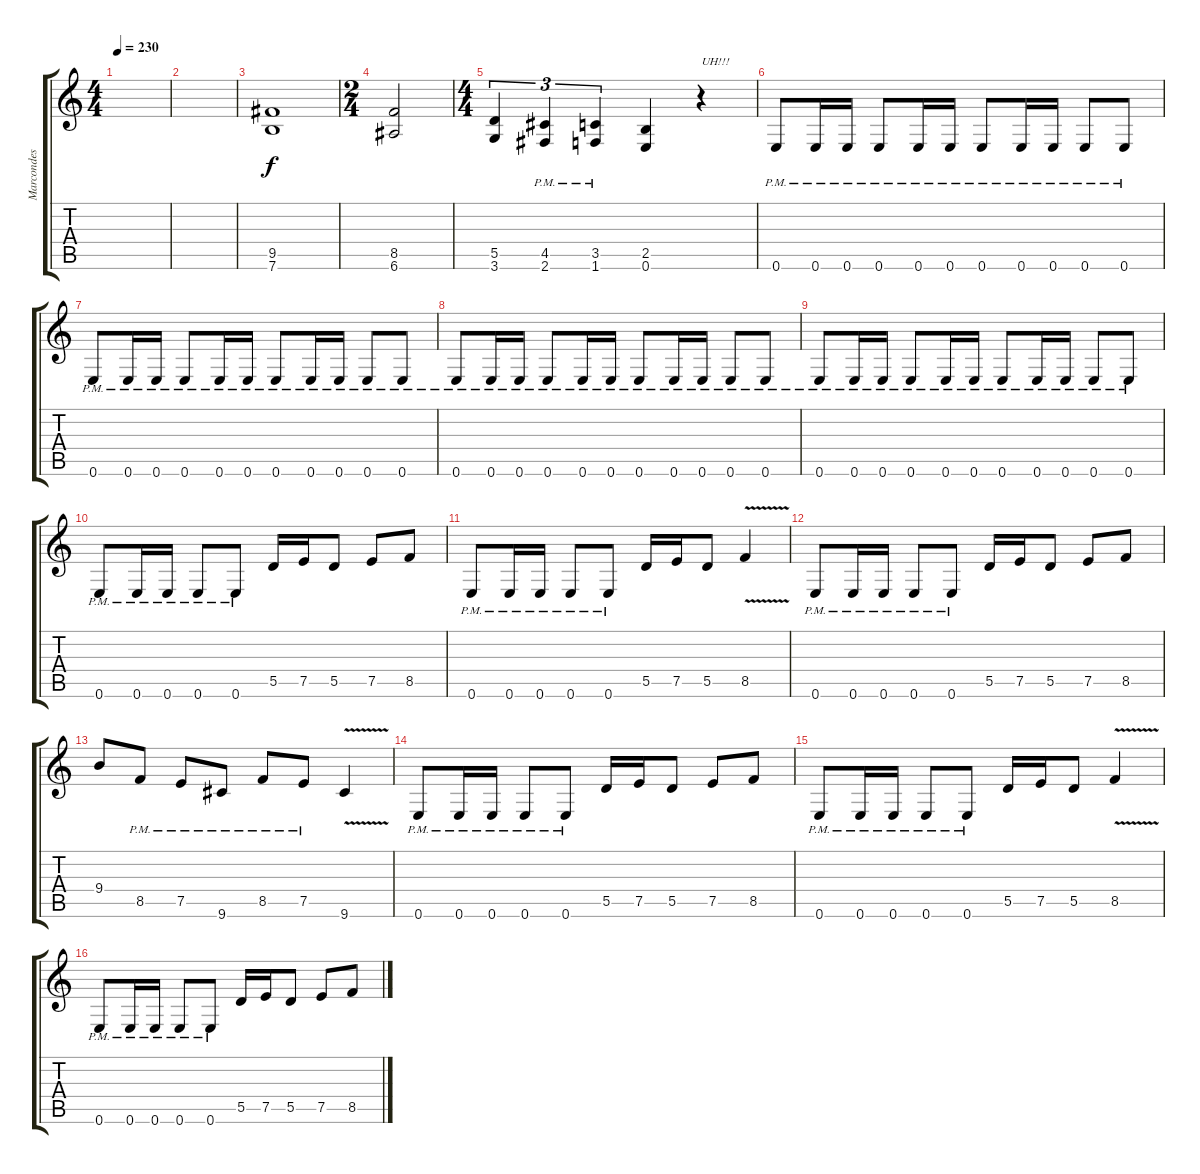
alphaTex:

\track ("Marcondes" "Marcondes") {instrument distortionguitar}
\staff {score tabs}
\tuning (E4 B3 G3 D3 A2 E2) {hide}
\ts (4 4)
\tempo 230
\clef g2
\ks c
|
|
(9.5 7.6).1 |
\ts (2 4)
(8.5 6.6).2 |
\ts (4 4)
(5.5 3.6).4{tu (3 2)} (4.5{pm} 2.6{pm}).4{tu (3 2)} (3.5{pm} 1.6{pm}).4{tu (3 2)} (2.5 0.6).4 r.4{txt "UH!!!"} |
0.6{pm}.8 0.6{pm}.16 0.6{pm}.16 0.6{pm}.8 0.6{pm}.16 0.6{pm}.16 0.6{pm}.8 0.6{pm}.16 0.6{pm}.16 0.6{pm}.8 0.6{pm}.8 |
0.6{pm}.8 0.6{pm}.16 0.6{pm}.16 0.6{pm}.8 0.6{pm}.16 0.6{pm}.16 0.6{pm}.8 0.6{pm}.16 0.6{pm}.16 0.6{pm}.8 0.6{pm}.8 |
0.6{pm}.8 0.6{pm}.16 0.6{pm}.16 0.6{pm}.8 0.6{pm}.16 0.6{pm}.16 0.6{pm}.8 0.6{pm}.16 0.6{pm}.16 0.6{pm}.8 0.6{pm}.8 |
0.6{pm}.8 0.6{pm}.16 0.6{pm}.16 0.6{pm}.8 0.6{pm}.16 0.6{pm}.16 0.6{pm}.8 0.6{pm}.16 0.6{pm}.16 0.6{pm}.8 0.6{pm}.8 |
0.6{pm}.8 0.6{pm}.16 0.6{pm}.16 0.6{pm}.8 0.6{pm}.8 5.5.16 7.5.16 5.5.8 7.5.8 8.5.8 |
0.6{pm}.8 0.6{pm}.16 0.6{pm}.16 0.6{pm}.8 0.6{pm}.8 5.5.16 7.5.16 5.5.8 8.5{v}.4 |
0.6{pm}.8 0.6{pm}.16 0.6{pm}.16 0.6{pm}.8 0.6{pm}.8 5.5.16 7.5.16 5.5.8 7.5.8 8.5.8 |
9.4.8 8.5{pm}.8 7.5{pm}.8 9.6{pm}.8 8.5{pm}.8 7.5{pm}.8 9.6{v}.4 |
0.6{pm}.8 0.6{pm}.16 0.6{pm}.16 0.6{pm}.8 0.6{pm}.8 5.5.16 7.5.16 5.5.8 7.5.8 8.5.8 |
0.6{pm}.8 0.6{pm}.16 0.6{pm}.16 0.6{pm}.8 0.6{pm}.8 5.5.16 7.5.16 5.5.8 8.5{v}.4 |
0.6{pm}.8 0.6{pm}.16 0.6{pm}.16 0.6{pm}.8 0.6{pm}.8 5.5.16 7.5.16 5.5.8 7.5.8 8.5.8
